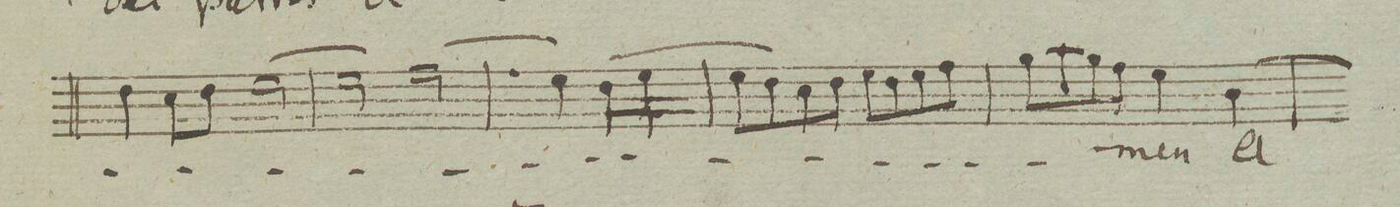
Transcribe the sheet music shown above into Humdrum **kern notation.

**kern	**text	**dynam
*I"Soprano. Tutti.	*	*
*clefC1	*	*
*k[]	*	*
*met(c)	*	*
*M4/4	*	*
4b\	.	.
8a\L	.	.
8b\J	.	.
(>2cc\	.	.
=45	=45	=45
2cc\)	.	.
(>2dd\	.	.
=46	=46	=46
2dd\	.	.
4cc\)	.	.
(>8b\L	.	.
8cc\J	.	.
=47	=47	=47
8cc\L	.	.
8b\)	.	.
8a\	.	.
8b\J	.	.
8cc\L	.	.
8b\	.	.
8cc\	.	.
8dd\J	.	.
=48	=48	=48
8ee\L	.	.
8ff\	.	.
8ee\	.	.
8dd\J	.	.
4cc\	-men	.
(>4g\	a-	.
=49	=49	=49
*-	*-	*-
